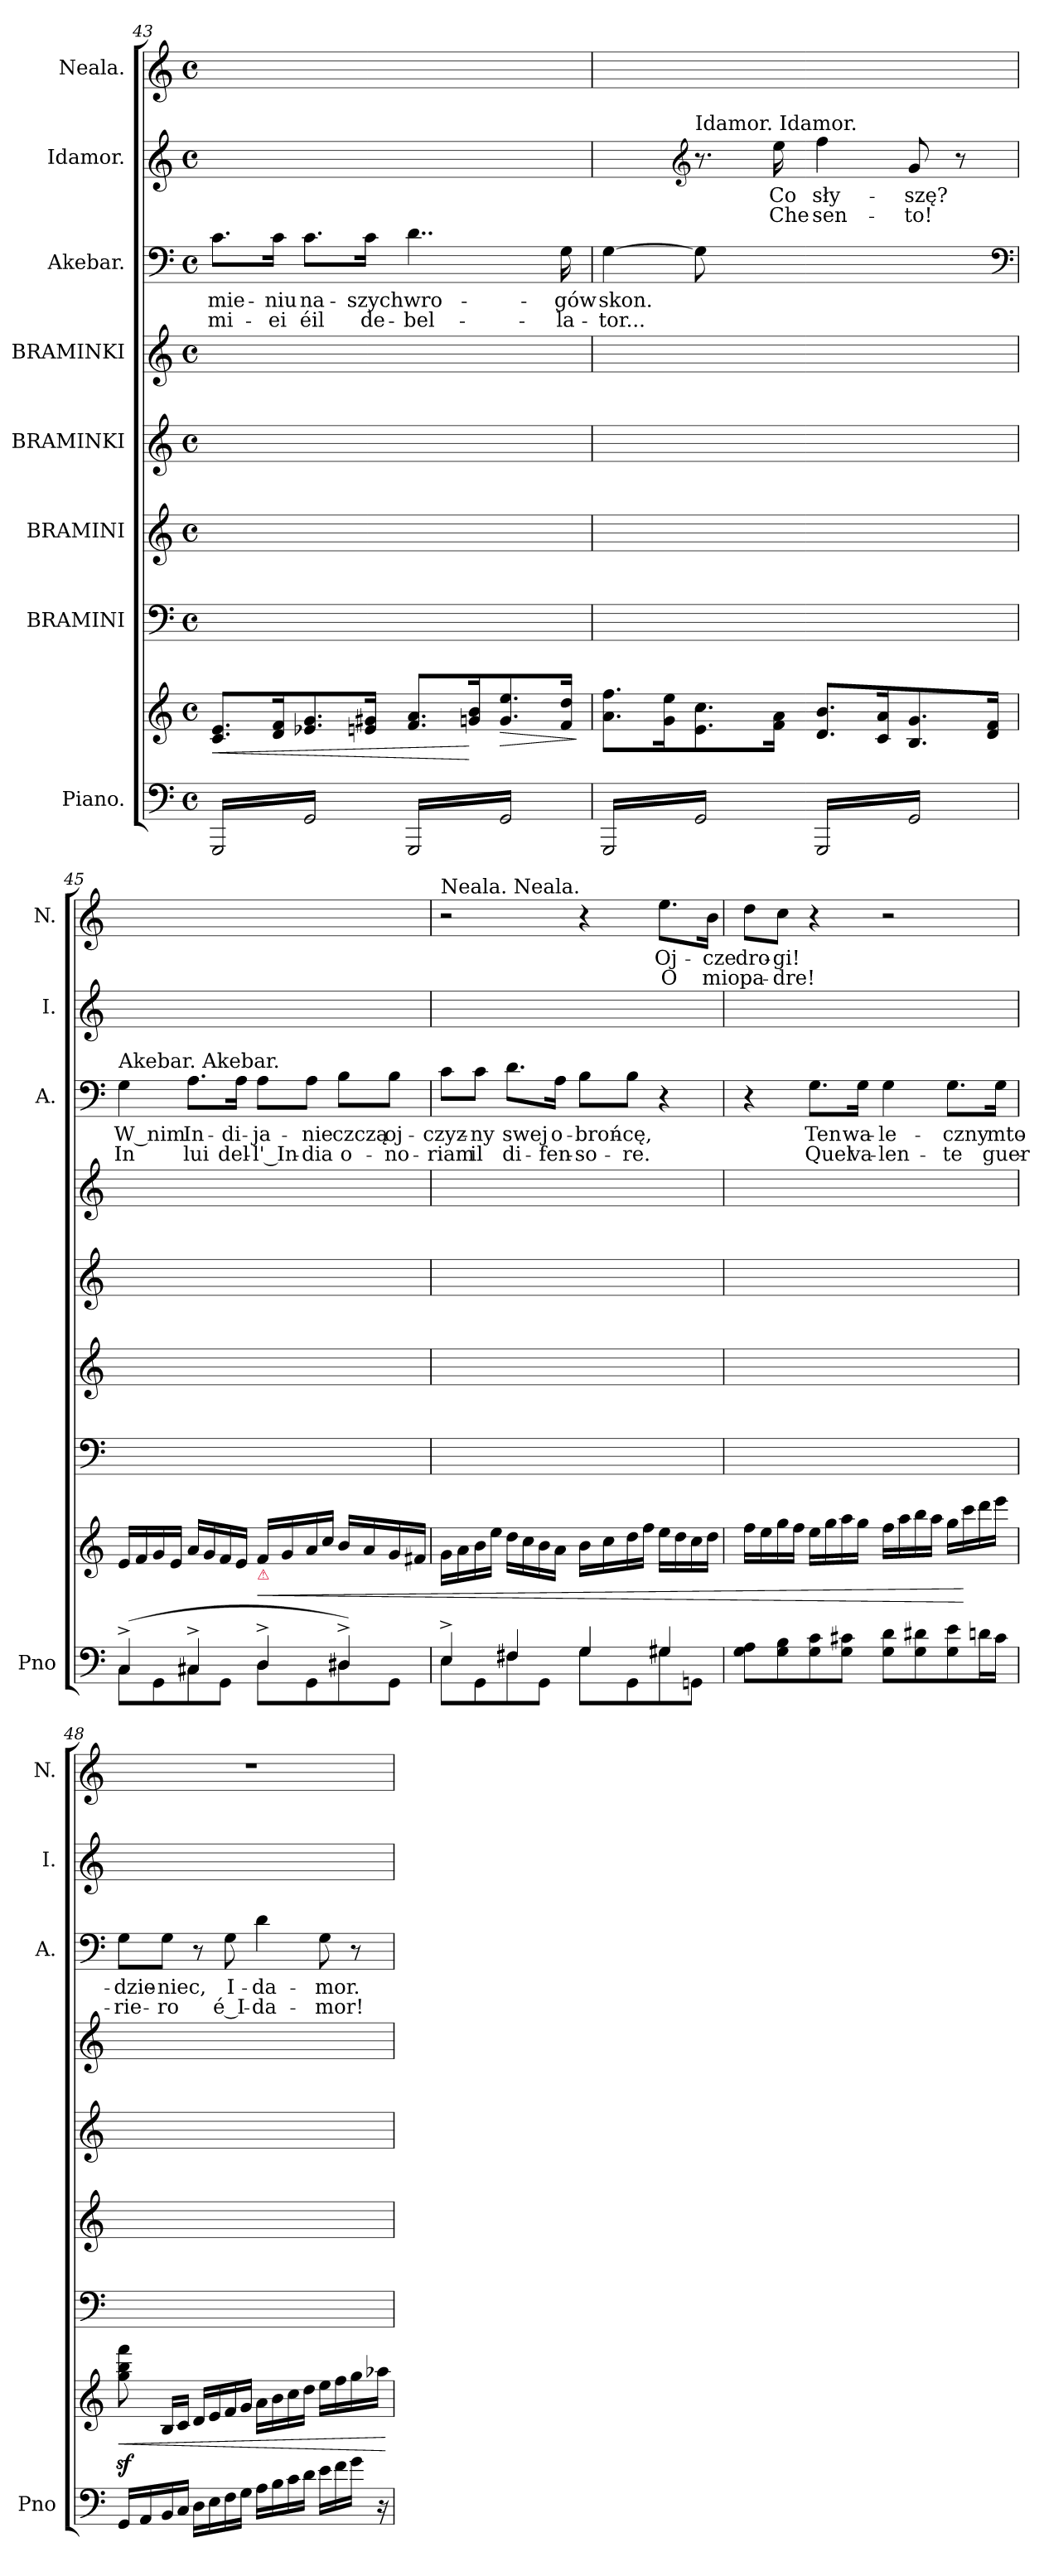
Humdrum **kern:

**kern	**kern	**dynam	**kern	**kern	**kern	**kern	**kern	**text	**text	**kern	**text	**text	**kern	**text	**text
*part8	*part8	*part8	*part7	*part6	*part5	*part4	*part3	*part3	*part3	*part2	*part2	*part2	*part1	*part1	*part1
*staff9	*staff8	*staff8/9	*staff7	*staff6	*staff5	*staff4	*staff3	*staff3	*staff3	*staff2	*staff2	*staff2	*staff1	*staff1	*staff1
*I"Piano.	*	*	*I"BRAMINI	*I"BRAMINI	*I"BRAMINKI	*I"BRAMINKI	*I"Akebar.	*	*	*I"Idamor.	*	*	*I"Neala.	*	*
*I'Pno	*	*	*	*	*	*	*I'A.	*	*	*I'I.	*	*	*I'N.	*	*
*clefF4	*clefG2	*	*clefF4	*clefG2	*clefG2	*clefG2	*clefF4	*	*	*clefG2	*	*	*clefG2	*	*
*	*	*	*	*ITrd8c12	*	*	*	*	*	*ITrd8c12	*	*	*	*	*
*k[]	*k[]	*	*k[]	*k[]	*k[]	*k[]	*k[]	*	*	*k[]	*	*	*k[]	*	*
*a:	*a:	*	*a:	*a:	*a:	*a:	*a:	*	*	*a:	*	*	*a:	*	*
*M4/4	*M4/4	*	*M4/4	*M4/4	*M4/4	*M4/4	*M4/4	*	*	*M4/4	*	*	*M4/4	*	*
*met(c)	*met(c)	*	*met(c)	*met(c)	*met(c)	*met(c)	*met(c)	*	*	*met(c)	*	*	*met(c)	*	*
=43	=43	=43	=43	=43	=43	=43	=43	=43	=43	=43	=43	=43	=43	=43	=43
!	!	!LO:HP:b	!	!	!	!	!	!	!	!	!	!	!	!	!
*tremolo	*	*	*	*	*	*	*	*	*	*	*	*	*	*	*
16GGG/LL	8.c/ 8.e/L	<	1ryy	1ryy	1ryy	1ryy	8.c\L	-mie-	-mi-	1ryy	.	.	1ryy	.	.
16GG/	.	.	.	.	.	.	.	.	.	.	.	.	.	.	.
16GGG/	.	.	.	.	.	.	.	.	.	.	.	.	.	.	.
16GG/	16d/ 16f/K	.	.	.	.	.	16c\Jk	-niu	-ei	.	.	.	.	.	.
16GGG/	8.e-X/ 8.g/	.	.	.	.	.	8.c\L	na-	éil	.	.	.	.	.	.
16GG/	.	.	.	.	.	.	.	.	.	.	.	.	.	.	.
16GGG/	.	.	.	.	.	.	.	.	.	.	.	.	.	.	.
16GG/JJ	16en/ 16g#X/Jk	.	.	.	.	.	16c\Jk	-szych	de-	.	.	.	.	.	.
16GGG/LL	8.f/ 8.a/L	.	.	.	.	.	4..d\	wro-	-bel-	.	.	.	.	.	.
16GG/	.	.	.	.	.	.	.	.	.	.	.	.	.	.	.
16GGG/	.	.	.	.	.	.	.	.	.	.	.	.	.	.	.
16GG/	16gn/ 16b/K	[	.	.	.	.	.	.	.	.	.	.	.	.	.
!	!	!LO:HP:b	!	!	!	!	!	!	!	!	!	!	!	!	!
16GGG/	8.g/ 8.ee/	>	.	.	.	.	.	.	.	.	.	.	.	.	.
16GG/	.	.	.	.	.	.	.	.	.	.	.	.	.	.	.
16GGG/	.	.	.	.	.	.	.	.	.	.	.	.	.	.	.
16GG/JJ	16f/ 16dd/Jk	.	.	.	.	.	16G\	-gów	-la-	.	.	.	.	.	.
.	.	]	.	.	.	.	.	.	.	.	.	.	.	.	.
=44	=44	=44	=44	=44	=44	=44	=44	=44	=44	=44	=44	=44	=44	=44	=44
16GGG/LL	8.a\ 8.ff\L	.	1ryy	1ryy	1ryy	1ryy	[4G\	skon.	-tor...	4ryy	.	.	1ryy	.	.
16GG/	.	.	.	.	.	.	.	.	.	.	.	.	.	.	.
16GGG/	.	.	.	.	.	.	.	.	.	.	.	.	.	.	.
16GG/	16g\ 16ee\K	.	.	.	.	.	.	.	.	.	.	.	.	.	.
*	*	*	*	*	*	*	*	*	*	*clefG2	*	*	*	*	*
!	!	!	!	!	!	!	!	!	!	!LO:TX:a:t=Idamor. Idamor.	!	!	!	!	!
16GGG/	8.e\ 8.cc\	.	.	.	.	.	8G\]	.	.	8.r	.	.	.	.	.
16GG/	.	.	.	.	.	.	.	.	.	.	.	.	.	.	.
16GGG/	.	.	.	.	.	.	8ryy	.	.	.	.	.	.	.	.
16GG/JJ	16f\ 16a\Jk	.	.	.	.	.	.	.	.	16e\	Co	Che	.	.	.
16GGG/LL	8.d/ 8.b/L	.	.	.	.	.	2ryy	.	.	4f\	sły-	sen-	.	.	.
16GG/	.	.	.	.	.	.	.	.	.	.	.	.	.	.	.
16GGG/	.	.	.	.	.	.	.	.	.	.	.	.	.	.	.
16GG/	16c/ 16a/K	.	.	.	.	.	.	.	.	.	.	.	.	.	.
16GGG/	8.B/ 8.g/	.	.	.	.	.	.	.	.	8G/	-szę?	-to!	.	.	.
16GG/	.	.	.	.	.	.	.	.	.	.	.	.	.	.	.
16GGG/	.	.	.	.	.	.	.	.	.	8r	.	.	.	.	.
16GG/JJ	16d/ 16f/Jk	.	.	.	.	.	.	.	.	.	.	.	.	.	.
*Xtremolo	*	*	*	*	*	*	*	*	*	*	*	*	*	*	*
*	*	*	*	*	*	*	*clefF4	*	*	*	*	*	*	*	*
=45	=45	=45	=45	=45	=45	=45	=45	=45	=45	=45	=45	=45	=45	=45	=45
*^	*	*	*	*	*	*	*	*	*	*	*	*	*	*	*
!	!	!	!	!	!	!	!	!LO:TX:a:t=Akebar. Akebar.	!	!	!	!	!	!	!	!
(4C^/	8C\L	16e/LL	.	1ryy	1ryy	1ryy	1ryy	4G\	W_nim	In	1ryy	.	.	1ryy	.	.
.	.	16f/	.	.	.	.	.	.	.	.	.	.	.	.	.	.
.	8GG\	16g/	.	.	.	.	.	.	.	.	.	.	.	.	.	.
.	.	16e/JJ	.	.	.	.	.	.	.	.	.	.	.	.	.	.
4C#X^/	8C#X\	16a/LL	.	.	.	.	.	8.A\L	In-	lui	.	.	.	.	.	.
.	.	16g/	.	.	.	.	.	.	.	.	.	.	.	.	.	.
.	8GG\J	16f/	.	.	.	.	.	.	.	.	.	.	.	.	.	.
.	.	16e/JJ	.	.	.	.	.	16A\Jk	-di-	del-	.	.	.	.	.	.
!	!	!LO:TX:b:Bi:color=crimson:t=⚠	!	!	!	!	!	!	!	!	!	!	!	!	!	!
!	!	!	!LO:HP:b	!	!	!	!	!	!	!	!	!	!	!	!	!
4D^/	8D\L	16f/LL	<	.	.	.	.	8A\L	-ja-	-l'_In-	.	.	.	.	.	.
.	.	16g/	.	.	.	.	.	.	.	.	.	.	.	.	.	.
.	8GG\	16a/	.	.	.	.	.	8A\J	-nie	-dia	.	.	.	.	.	.
.	.	16cc/JJ	.	.	.	.	.	.	.	.	.	.	.	.	.	.
4D#X^/)	8D#X\	16b/LL	.	.	.	.	.	8B\L	czczą	o-	.	.	.	.	.	.
.	.	16a/	.	.	.	.	.	.	.	.	.	.	.	.	.	.
.	8GG\J	16g/	.	.	.	.	.	8B\J	oj-	-no-	.	.	.	.	.	.
.	.	16f#X/JJ	.	.	.	.	.	.	.	.	.	.	.	.	.	.
=46	=46	=46	=46	=46	=46	=46	=46	=46	=46	=46	=46	=46	=46	=46	=46	=46
!	!	!	!	!	!	!	!	!	!	!	!	!	!	!LO:TX:a:t=Neala. Neala.	!	!
4E^/	8E\L	16g\LL	.	1ryy	1ryy	1ryy	1ryy	8c\L	-czyz-	-riam	1ryy	.	.	2r	.	.
.	.	16a\	.	.	.	.	.	.	.	.	.	.	.	.	.	.
.	8GG\	16b\	.	.	.	.	.	8c\J	-ny	il	.	.	.	.	.	.
.	.	16ee\JJ	.	.	.	.	.	.	.	.	.	.	.	.	.	.
4F#X/	8F#X\	16dd\LL	.	.	.	.	.	8.d\L	swej	di-	.	.	.	.	.	.
.	.	16cc\	.	.	.	.	.	.	.	.	.	.	.	.	.	.
.	8GG\J	16b\	.	.	.	.	.	.	.	.	.	.	.	.	.	.
.	.	16a\JJ	.	.	.	.	.	16A\Jk	o-	-fen-	.	.	.	.	.	.
4G/	8G\L	16b\LL	.	.	.	.	.	8B\L	-broń-	-so-	.	.	.	4r	.	.
.	.	16cc\	.	.	.	.	.	.	.	.	.	.	.	.	.	.
.	8GG\	16dd\	.	.	.	.	.	8B\J	-cę,	-re.	.	.	.	.	.	.
.	.	16ff\JJ	.	.	.	.	.	.	.	.	.	.	.	.	.	.
4G#X/	8G#X\	16ee\LL	.	.	.	.	.	4r	.	.	.	.	.	8.ee\L	Oj-	O
.	.	16dd\	.	.	.	.	.	.	.	.	.	.	.	.	.	.
.	8GGn\J	16cc\	.	.	.	.	.	.	.	.	.	.	.	.	.	.
.	.	16dd\JJ	.	.	.	.	.	.	.	.	.	.	.	16b\Jk	-cze	mio
*v	*v	*	*	*	*	*	*	*	*	*	*	*	*	*	*	*
=47	=47	=47	=47	=47	=47	=47	=47	=47	=47	=47	=47	=47	=47	=47	=47
8G\ 8A\L	16ff\LL	.	1ryy	1ryy	1ryy	1ryy	4r	.	.	1ryy	.	.	8dd\L	dro-	pa-
.	16ee\	.	.	.	.	.	.	.	.	.	.	.	.	.	.
8G\ 8B\	16gg\	.	.	.	.	.	.	.	.	.	.	.	8cc\J	-gi!	-dre!
.	16ff\JJ	.	.	.	.	.	.	.	.	.	.	.	.	.	.
8G\ 8c\	16ee\LL	.	.	.	.	.	8.G\L	Ten	Quel	.	.	.	4r	.	.
.	16gg\	.	.	.	.	.	.	.	.	.	.	.	.	.	.
8G\ 8c#X\J	16aa\	.	.	.	.	.	.	.	.	.	.	.	.	.	.
.	16gg\JJ	.	.	.	.	.	16G\Jk	wa-	va-	.	.	.	.	.	.
8G\ 8d\L	16ff\LL	.	.	.	.	.	4G\	-le-	-len-	.	.	.	2r	.	.
.	16aa\	.	.	.	.	.	.	.	.	.	.	.	.	.	.
8G\ 8d#X\	16bb\	.	.	.	.	.	.	.	.	.	.	.	.	.	.
.	16aa\JJ	.	.	.	.	.	.	.	.	.	.	.	.	.	.
8G\ 8e\	16gg\LL	.	.	.	.	.	8.G\L	-czny	-te	.	.	.	.	.	.
.	16ccc\	[	.	.	.	.	.	.	.	.	.	.	.	.	.
16dn\L	16ddd\	.	.	.	.	.	.	.	.	.	.	.	.	.	.
16c#\JJ	16eee\JJ	.	.	.	.	.	16G\Jk	mto-	guer-	.	.	.	.	.	.
=48	=48	=48	=48	=48	=48	=48	=48	=48	=48	=48	=48	=48	=48	=48	=48
!	!	!LO:HP:b	!	!	!	!	!	!	!	!	!	!	!	!	!
16GG/LL	8ggz\ 8bbz\ 8fffz\	<	1ryy	1ryy	1ryy	1ryy	8G\L	-dzie-	-rie-	1ryy	.	.	1r	.	.
16AA/	.	.	.	.	.	.	.	.	.	.	.	.	.	.	.
16BB/	16B/LL	.	.	.	.	.	8G\J	-niec,	-ro	.	.	.	.	.	.
16C/JJ	16c/JJ	.	.	.	.	.	.	.	.	.	.	.	.	.	.
16D\LL	16d/LL	.	.	.	.	.	8r	.	.	.	.	.	.	.	.
16E\	16e/	.	.	.	.	.	.	.	.	.	.	.	.	.	.
16F\	16f/	.	.	.	.	.	8G\	I-	é_I-	.	.	.	.	.	.
16G\JJ	16g/JJ	.	.	.	.	.	.	.	.	.	.	.	.	.	.
16A\LL	16a\LL	.	.	.	.	.	4d\	-da-	-da-	.	.	.	.	.	.
16B\	16b\	.	.	.	.	.	.	.	.	.	.	.	.	.	.
16c\	16cc\	.	.	.	.	.	.	.	.	.	.	.	.	.	.
16d\JJ	16dd\JJ	.	.	.	.	.	.	.	.	.	.	.	.	.	.
16e\LL	16ee\LL	.	.	.	.	.	8G\	-mor.	-mor!	.	.	.	.	.	.
16f\	16ff\	.	.	.	.	.	.	.	.	.	.	.	.	.	.
16g\JJ	16gg\	.	.	.	.	.	8r	.	.	.	.	.	.	.	.
16r	16aa-X\JJ	.	.	.	.	.	.	.	.	.	.	.	.	.	.
.	.	[	.	.	.	.	.	.	.	.	.	.	.	.	.
=	=	=	=	=	=	=	=	=	=	=	=	=	=	=	=
*-	*-	*-	*-	*-	*-	*-	*-	*-	*-	*-	*-	*-	*-	*-	*-
